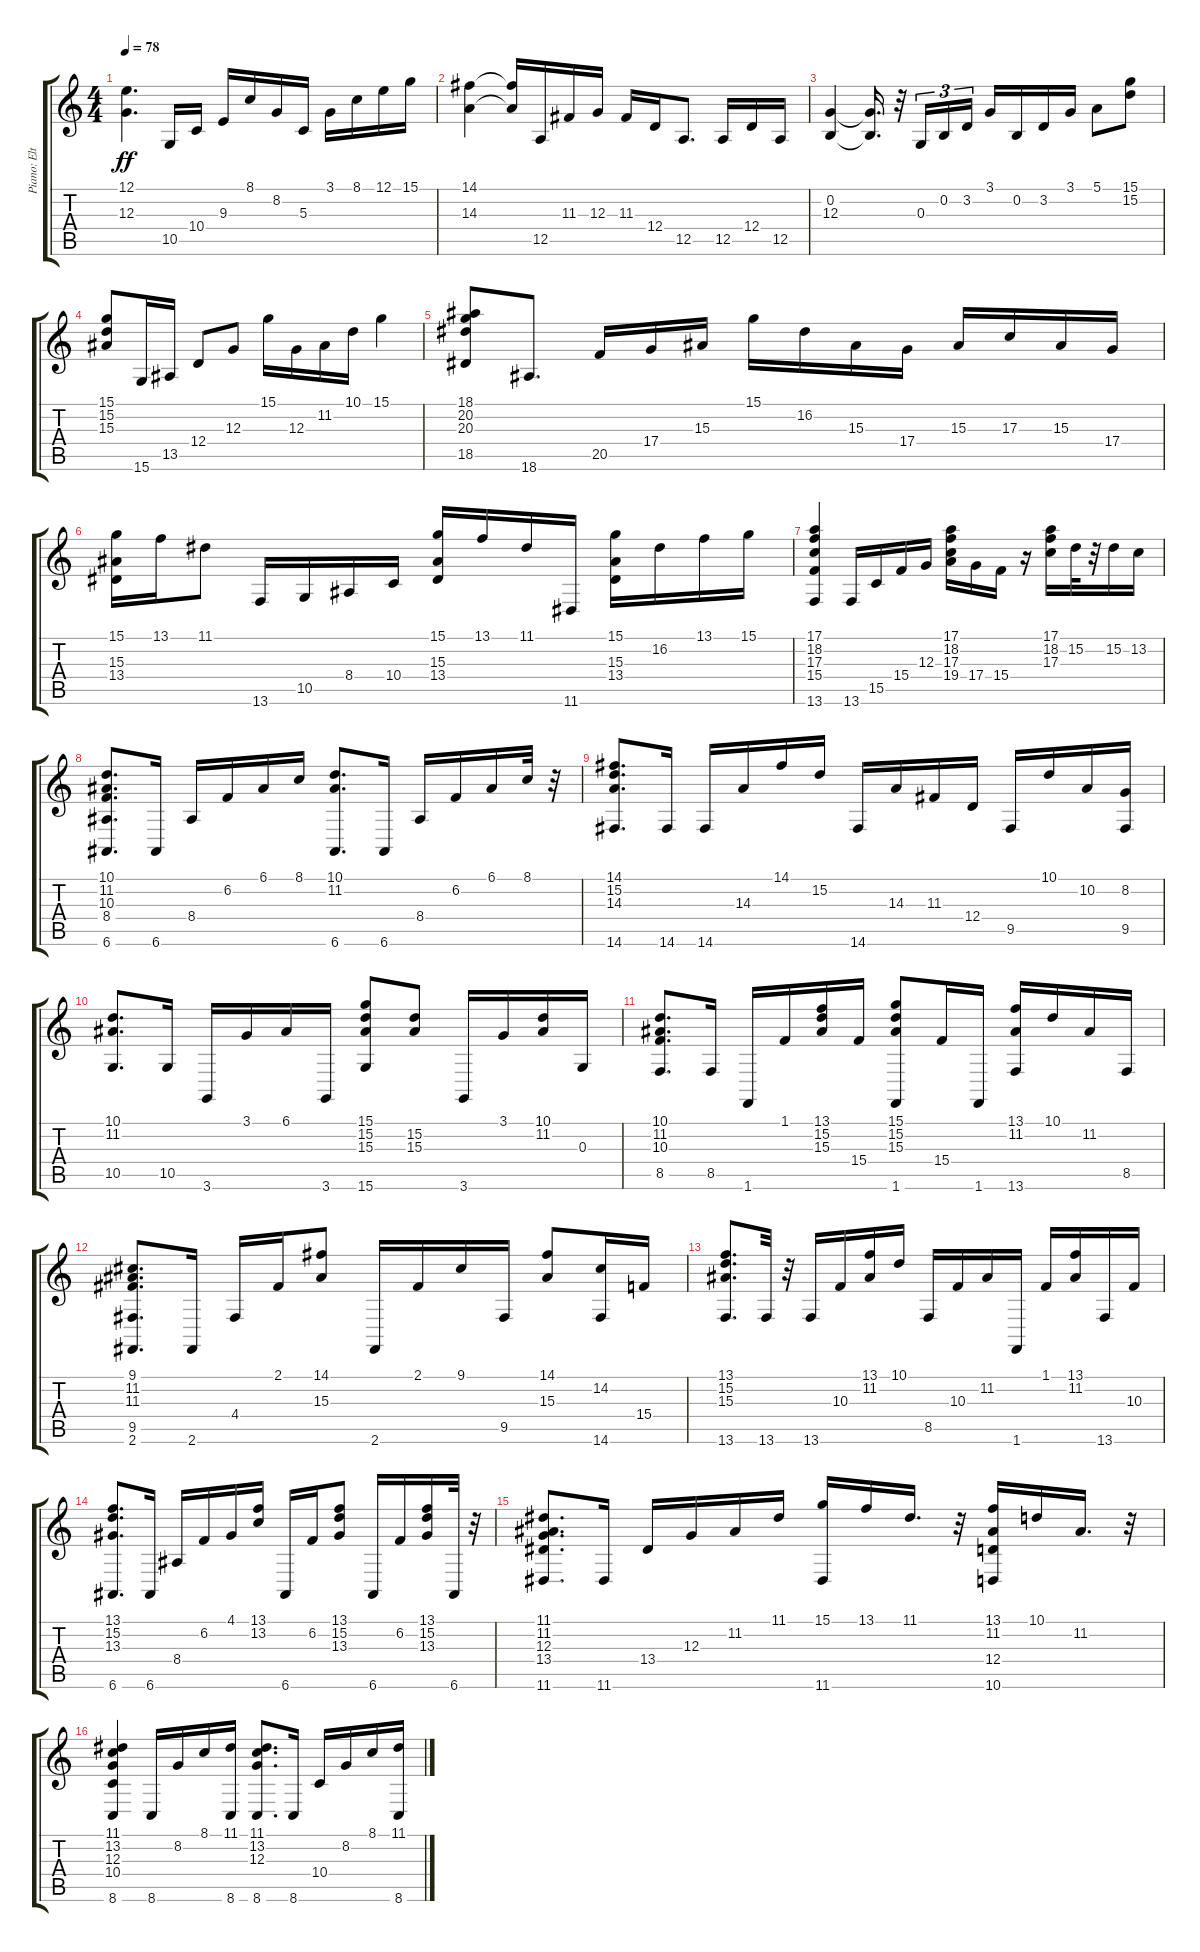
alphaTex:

\track ("Piano: Elton John" "Piano: Elt") {instrument acousticgrandpiano}
\staff {score tabs}
\tuning (E4 B3 G3 D3 A2 E2) {hide}
\ts (4 4)
\tempo 78
\clef g2
\ks c
(12.1 12.3).4{d dy ff} 10.5.16 10.4.16 9.3.16 8.1.16 8.2.16 5.3.16 3.1.16 8.1.16 12.1.16 15.1.16 |
(14.1 14.3).4 (14.1{t} 14.3{t}).16 12.5.16 11.3.16 12.3.16 11.3.16 12.4.16 12.5.8{d} 12.5.16 12.4.16 12.5.16 |
(0.2 12.3).4 (0.2{t} 12.3{t}).16{d} r.32 0.3.16{tu (3 2)} 0.2.16{tu (3 2)} 3.2.16{tu (3 2)} 3.1.16 0.2.16 3.2.16 3.1.16 5.1.8 (15.1 15.2).8 |
(15.1 15.2 15.3).8 15.6.16 13.5.16 12.4.8 12.3.8 15.1.16 12.3.16 11.2.16 10.1.16 15.1.4 |
(18.1 20.2 20.3 18.5).8 18.6.8{d} 20.5.16 17.4.16 15.3.16 15.1.16 16.2.16 15.3.16 17.4.16 15.3.16 17.3.16 15.3.16 17.4.16 |
(15.1 15.3 13.4).16 13.1.16 11.1.8 13.6.16 10.5.16 8.4.16 10.4.16 (15.1 15.3 13.4).16 13.1.16 11.1.16 11.6.16 (15.1 15.3 13.4).16 16.2.16 13.1.16 15.1.16 |
(17.1 18.2 17.3 15.4 13.6).4 13.6.16 15.5.16 15.4.16 12.3.16 (17.1 18.2 17.3 19.4).16 17.4.16 15.4.16 r.16 (17.1 18.2 17.3).16 15.2.32 r.32 15.2.16 13.2.16 |
(10.1 11.2 10.3 8.4 6.6).8{d} 6.6.16 8.4.16 6.2.16 6.1.16 8.1.16 (10.1 11.2 6.6).8{d} 6.6.16 8.4.16 6.2.16 6.1.16 8.1.32 r.32 |
(14.1 15.2 14.3 14.6).8{d} 14.6.16 14.6.16 14.3.16 14.1.16 15.2.16 14.6.16 14.3.16 11.3.16 12.4.16 9.5.16 10.1.16 10.2.16 (8.2 9.5).16 |
(10.1 11.2 10.5).8{d} 10.5.16 3.6.16 3.1.16 6.1.16 3.6.16 (15.1 15.2 15.3 15.6).8 (15.2 15.3).8 3.6.16 3.1.16 (10.1 11.2).16 0.3.16 |
(10.1 11.2 10.3 8.5).8{d} 8.5.16 1.6.16 1.1.16 (13.1 15.2 15.3).16 15.4.16 (15.1 15.2 15.3 1.6).8 15.4.16 1.6.16 (13.1 11.2 13.6).16 10.1.16 11.2.16 8.5.16 |
(9.1 11.2 11.3 9.5 2.6).8{d} 2.6.16 4.4.16 2.1.16 (14.1 15.3).8 2.6.16 2.1.16 9.1.16 9.5.16 (14.1 15.3).8 (14.2 14.6).16 15.4.16 |
(13.1 15.2 15.3 13.6).8{d} 13.6.32 r.32 13.6.16 10.3.16 (13.1 11.2).16 10.1.16 8.5.16 10.3.16 11.2.16 1.6.16 1.1.16 (13.1 11.2).16 13.6.16 10.3.16 |
(13.1 15.2 13.3 6.6).8{d} 6.6.16 8.4.16 6.2.16 4.1.16 (13.1 13.2).16 6.6.16 6.2.16 (13.1 15.2 13.3).8 6.6.16 6.2.16 (13.1 15.2 13.3).16 6.6.32 r.32 |
(11.1 11.2 12.3 13.4 11.6).8{d} 11.6.16 13.4.16 12.3.16 11.2.16 11.1.16 (15.1 11.6).16 13.1.16 11.1.16{d} r.32 (13.1 11.2 12.4 10.6).16 10.1.16 11.2.16{d} r.32 |
(11.1 13.2 12.3 10.4 8.6).4 8.6.16 8.2.16 8.1.16 (11.1 8.6).16 (11.1 13.2 12.3 8.6).8{d} 8.6.16 10.4.16 8.2.16 8.1.16 (11.1 8.6).16
